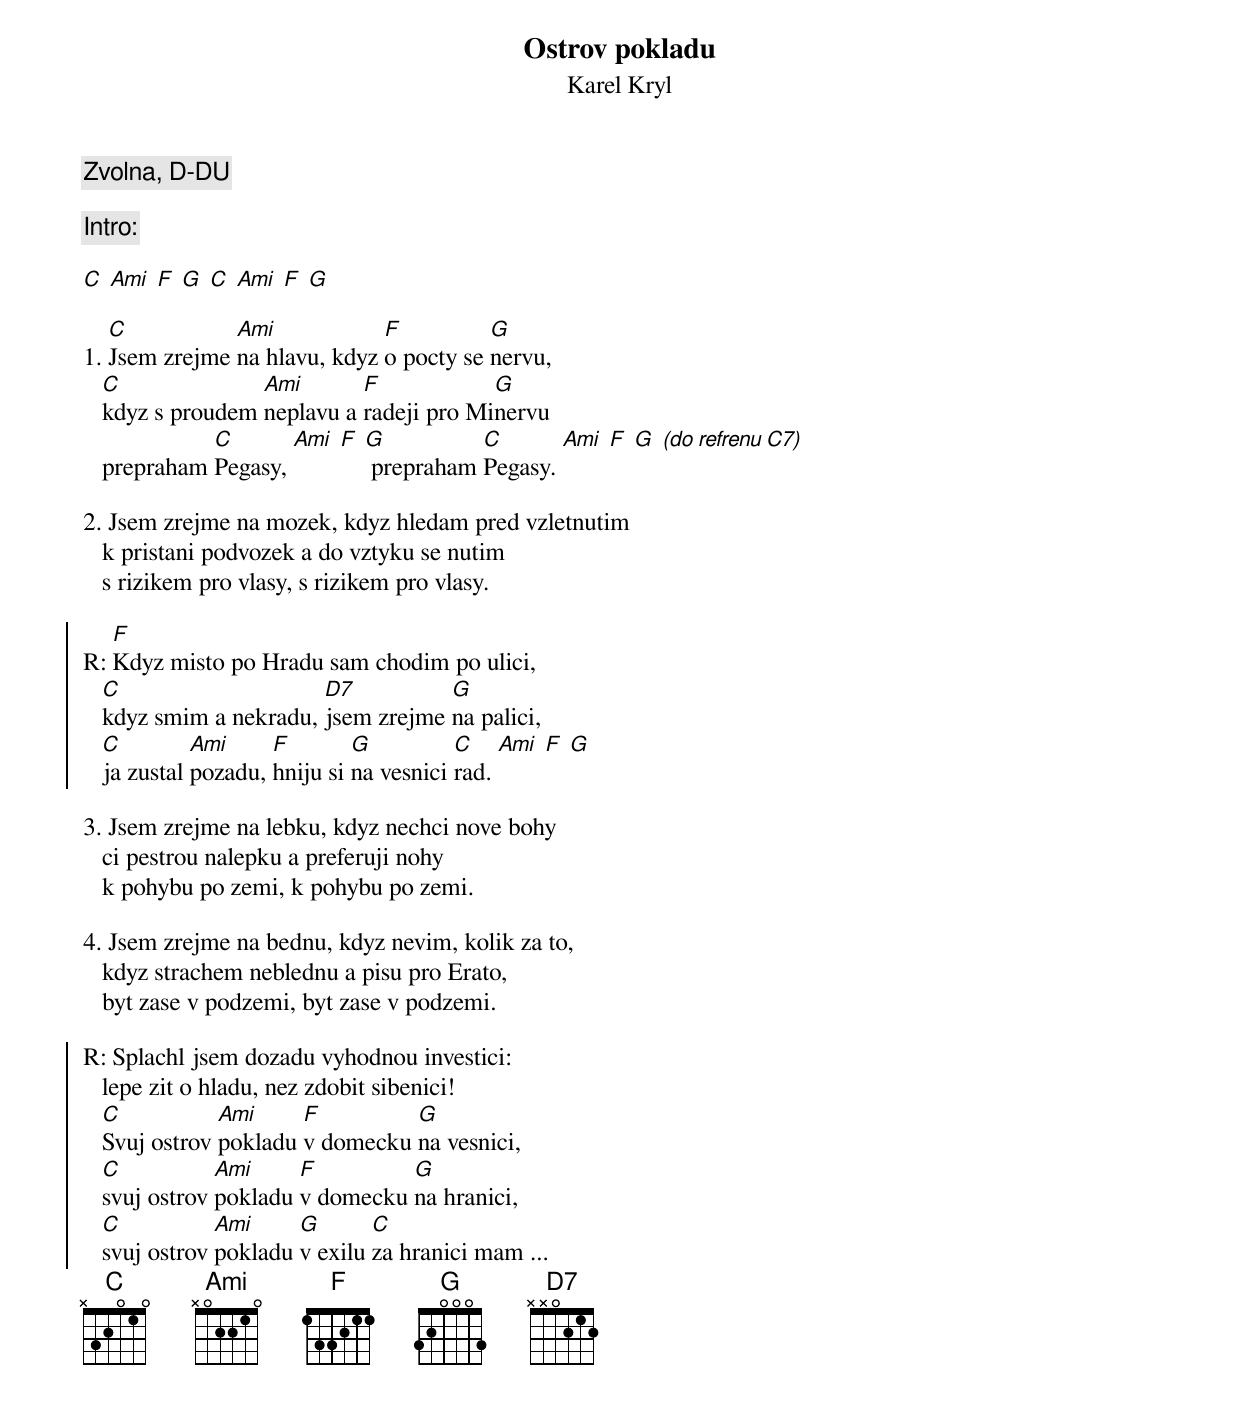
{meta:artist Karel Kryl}
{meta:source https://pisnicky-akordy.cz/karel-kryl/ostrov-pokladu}

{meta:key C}
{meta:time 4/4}

{title: Ostrov pokladu}
{subtitle: Karel Kryl}

{comment: Zvolna, D-DU}

{comment: Intro:}

[C] [Ami] [F] [G] [C] [Ami] [F] [G]

{start_of_verse}
1. [C]Jsem zrejme [Ami]na hlavu, kdyz [F]o pocty se [G]nervu,
   [C]kdyz s proudem [Ami]neplavu a [F]radeji pro Mi[G]nervu
   prepraham [C]Pegasy, [Ami] [F] [G] prepraham [C]Pegasy. [Ami] [F] [G] [(do refrenu C7)]
{end_of_verse}

{start_of_verse}
2. Jsem zrejme na mozek, kdyz hledam pred vzletnutim
   k pristani podvozek a do vztyku se nutim
   s rizikem pro vlasy, s rizikem pro vlasy.
{end_of_verse}

{soc}
R: [F]Kdyz misto po Hradu sam chodim po ulici,
   [C]kdyz smim a nekradu, [D7]jsem zrejme [G]na palici,
   [C]ja zustal [Ami]pozadu, [F]hniju si [G]na vesnici [C]rad. [Ami] [F] [G]
{eoc}

{start_of_verse}
3. Jsem zrejme na lebku, kdyz nechci nove bohy
   ci pestrou nalepku a preferuji nohy
   k pohybu po zemi, k pohybu po zemi.
{end_of_verse}

{start_of_verse}
4. Jsem zrejme na bednu, kdyz nevim, kolik za to,
   kdyz strachem neblednu a pisu pro Erato,
   byt zase v podzemi, byt zase v podzemi.
{end_of_verse}

{soc}
R: Splachl jsem dozadu vyhodnou investici:
   lepe zit o hladu, nez zdobit sibenici!
   [C]Svuj ostrov [Ami]pokladu [F]v domecku [G]na vesnici,
   [C]svuj ostrov [Ami]pokladu [F]v domecku [G]na hranici,
   [C]svuj ostrov [Ami]pokladu [G]v exilu [C]za hranici mam ...
{eoc}
